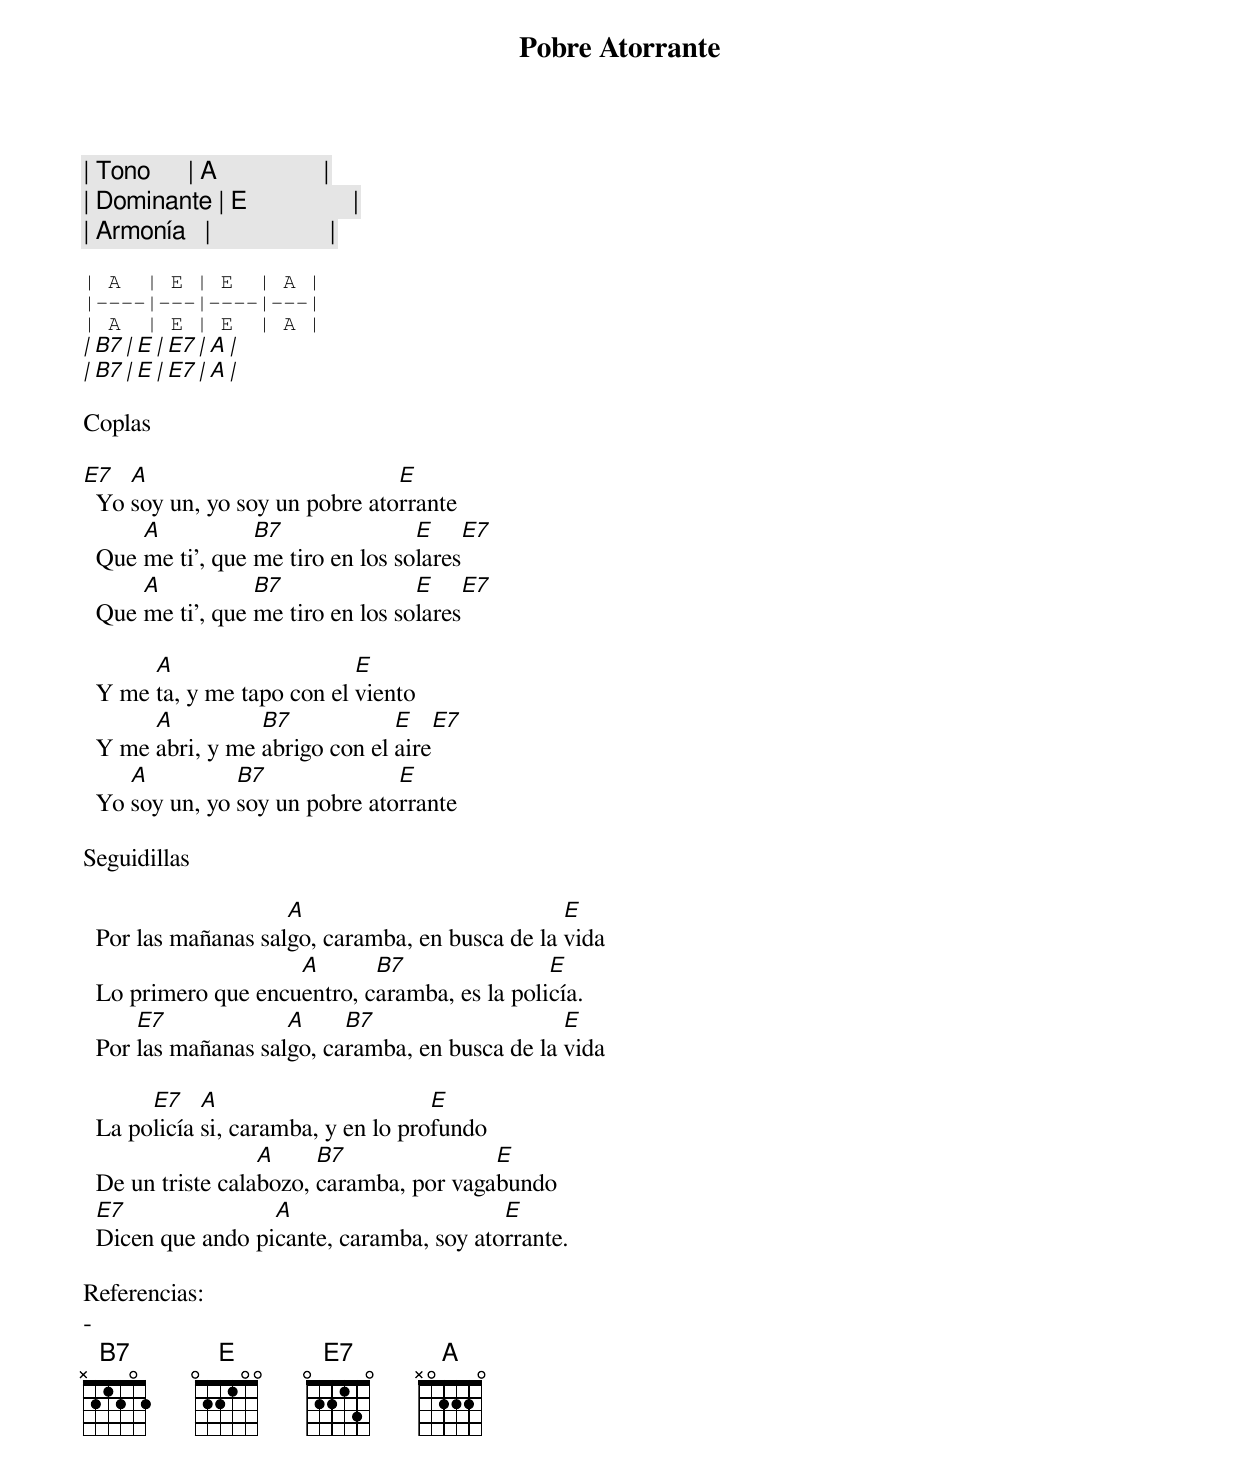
Pobre Atorrante

| Tono      | A                 |
| Dominante | E                 |
| Armonía   |                   |

| A  | E | E  | A |
|----|---|----|---|
| A  | E | E  | A |
| B7 | E | E7 | A |
| B7 | E | E7 | A |

Coplas

E7   A                          E
  Yo soy un, yo soy un pobre atorrante
      A           B7               E     E7
  Que me ti', que me tiro en los solares
      A           B7               E     E7
  Que me ti', que me tiro en los solares

       A                    E
  Y me ta, y me tapo con el viento
       A          B7            E    E7
  Y me abri, y me abrigo con el aire
     A          B7              E
  Yo soy un, yo soy un pobre atorrante

Seguidillas

                     A                           E
  Por las mañanas salgo, caramba, en busca de la vida
                     A       B7                E
  Lo primero que encuentro, caramba, es la policía.
      E7             A     B7                    E
  Por las mañanas salgo, caramba, en busca de la vida

       E7    A                       E
  La policía si, caramba, y en lo profundo
                   A     B7               E
  De un triste calabozo, caramba, por vagabundo
  E7               A                      E
  Dicen que ando picante, caramba, soy atorrante.

Referencias:
-
